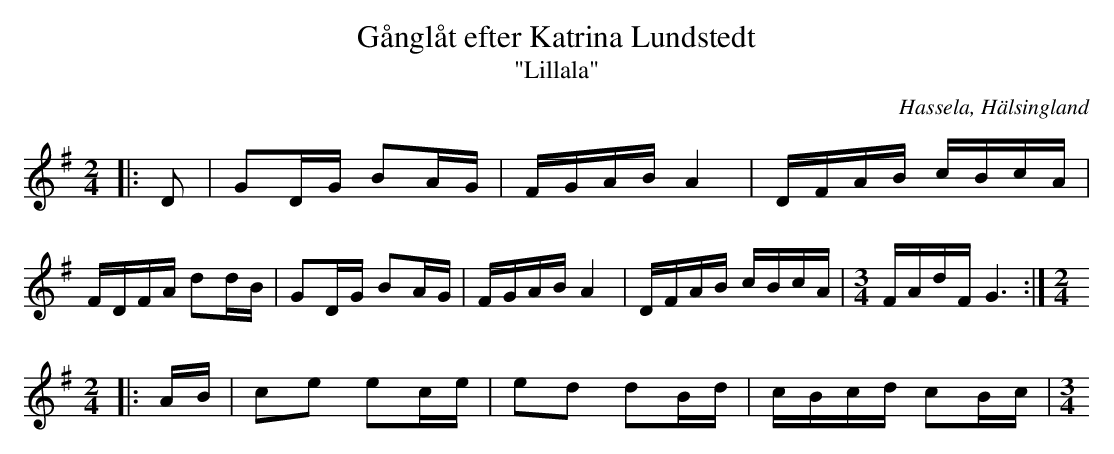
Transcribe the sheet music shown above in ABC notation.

X:1
T:Gånglåt efter Katrina Lundstedt
T:"Lillala"
O:Hassela, Hälsingland
M:2/4
L:1/8
K:G
|: D | GD/G/ BA/G/ | F/G/A/B/ A2 | D/F/A/B/ c/B/c/A/ | F/D/F/A/ dd/B/ | GD/G/ BA/G/ | F/G/A/B/ A2 | D/F/A/B/ c/B/c/A/ |[M:3/4] F/A/d/F/ G3 :|[M:2/4]
|: A/B/ | ce ec/e/ | ed dB/d/ | c/B/c/d/ cB/c/ | [M:3/4]
